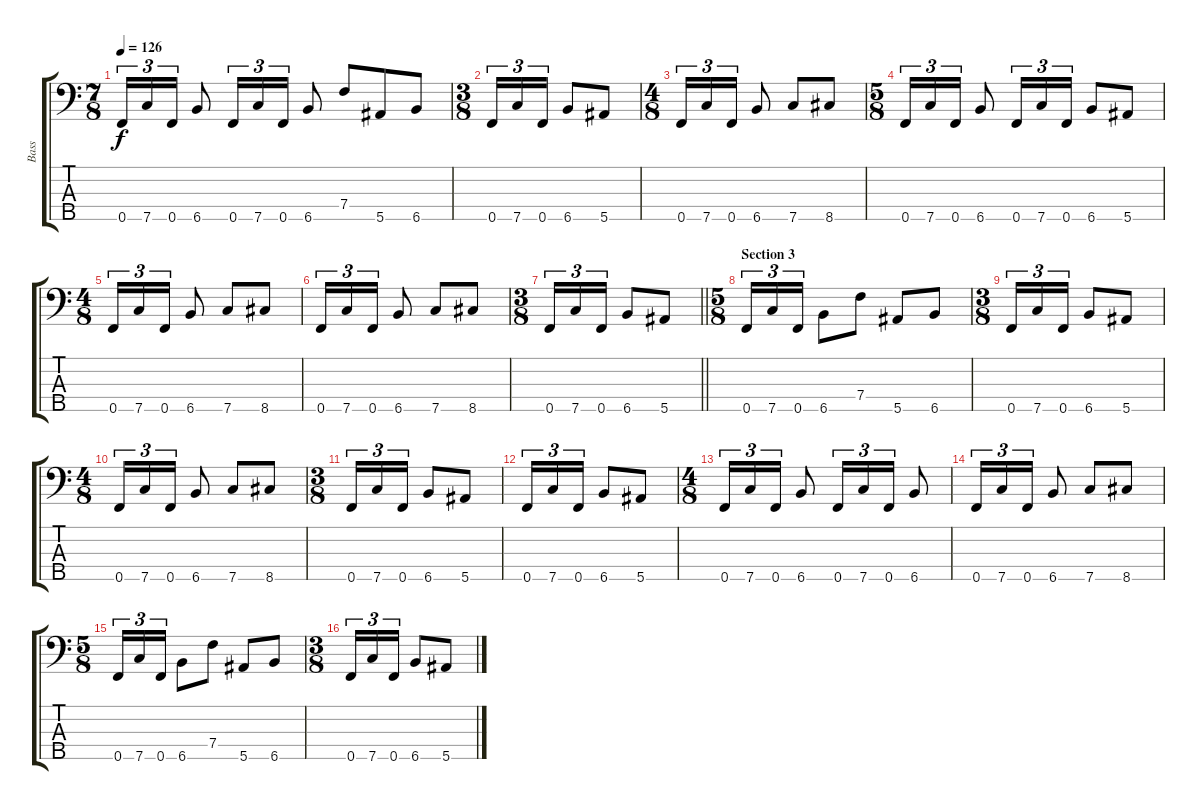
\track ("Bass" "Bass") {instrument slapbass2}
\staff {score tabs}
\tuning (Db3 Ab2 Eb2 Bb1 F1) {hide}
\ts (7 8)
\tempo 126
\clef f4
\ks c
0.5.16{tu (3 2) dy f} 7.5.16{tu (3 2)} 0.5.16{tu (3 2)} 6.5.8 0.5.16{tu (3 2)} 7.5.16{tu (3 2)} 0.5.16{tu (3 2)} 6.5.8 7.4.8 5.5.8 6.5.8 |
\ts (3 8)
0.5.16{tu (3 2)} 7.5.16{tu (3 2)} 0.5.16{tu (3 2)} 6.5.8 5.5.8 |
\ts (4 8)
0.5.16{tu (3 2)} 7.5.16{tu (3 2)} 0.5.16{tu (3 2)} 6.5.8 7.5.8 8.5.8 |
\ts (5 8)
0.5.16{tu (3 2)} 7.5.16{tu (3 2)} 0.5.16{tu (3 2)} 6.5.8 0.5.16{tu (3 2)} 7.5.16{tu (3 2)} 0.5.16{tu (3 2)} 6.5.8 5.5.8 |
\ts (4 8)
0.5.16{tu (3 2)} 7.5.16{tu (3 2)} 0.5.16{tu (3 2)} 6.5.8 7.5.8 8.5.8 |
0.5.16{tu (3 2)} 7.5.16{tu (3 2)} 0.5.16{tu (3 2)} 6.5.8 7.5.8 8.5.8 |
\ts (3 8)
\barLineRight lightlight
0.5.16{tu (3 2)} 7.5.16{tu (3 2)} 0.5.16{tu (3 2)} 6.5.8 5.5.8 |
\ts (5 8)
\section ("" "Section 3")
0.5.16{tu (3 2)} 7.5.16{tu (3 2)} 0.5.16{tu (3 2)} 6.5.8 7.4.8 5.5.8 6.5.8 |
\ts (3 8)
0.5.16{tu (3 2)} 7.5.16{tu (3 2)} 0.5.16{tu (3 2)} 6.5.8 5.5.8 |
\ts (4 8)
0.5.16{tu (3 2)} 7.5.16{tu (3 2)} 0.5.16{tu (3 2)} 6.5.8 7.5.8 8.5.8 |
\ts (3 8)
0.5.16{tu (3 2)} 7.5.16{tu (3 2)} 0.5.16{tu (3 2)} 6.5.8 5.5.8 |
0.5.16{tu (3 2)} 7.5.16{tu (3 2)} 0.5.16{tu (3 2)} 6.5.8 5.5.8 |
\ts (4 8)
0.5.16{tu (3 2)} 7.5.16{tu (3 2)} 0.5.16{tu (3 2)} 6.5.8 0.5.16{tu (3 2)} 7.5.16{tu (3 2)} 0.5.16{tu (3 2)} 6.5.8 |
0.5.16{tu (3 2)} 7.5.16{tu (3 2)} 0.5.16{tu (3 2)} 6.5.8 7.5.8 8.5.8 |
\ts (5 8)
0.5.16{tu (3 2)} 7.5.16{tu (3 2)} 0.5.16{tu (3 2)} 6.5.8 7.4.8 5.5.8 6.5.8 |
\ts (3 8)
0.5.16{tu (3 2)} 7.5.16{tu (3 2)} 0.5.16{tu (3 2)} 6.5.8 5.5.8
